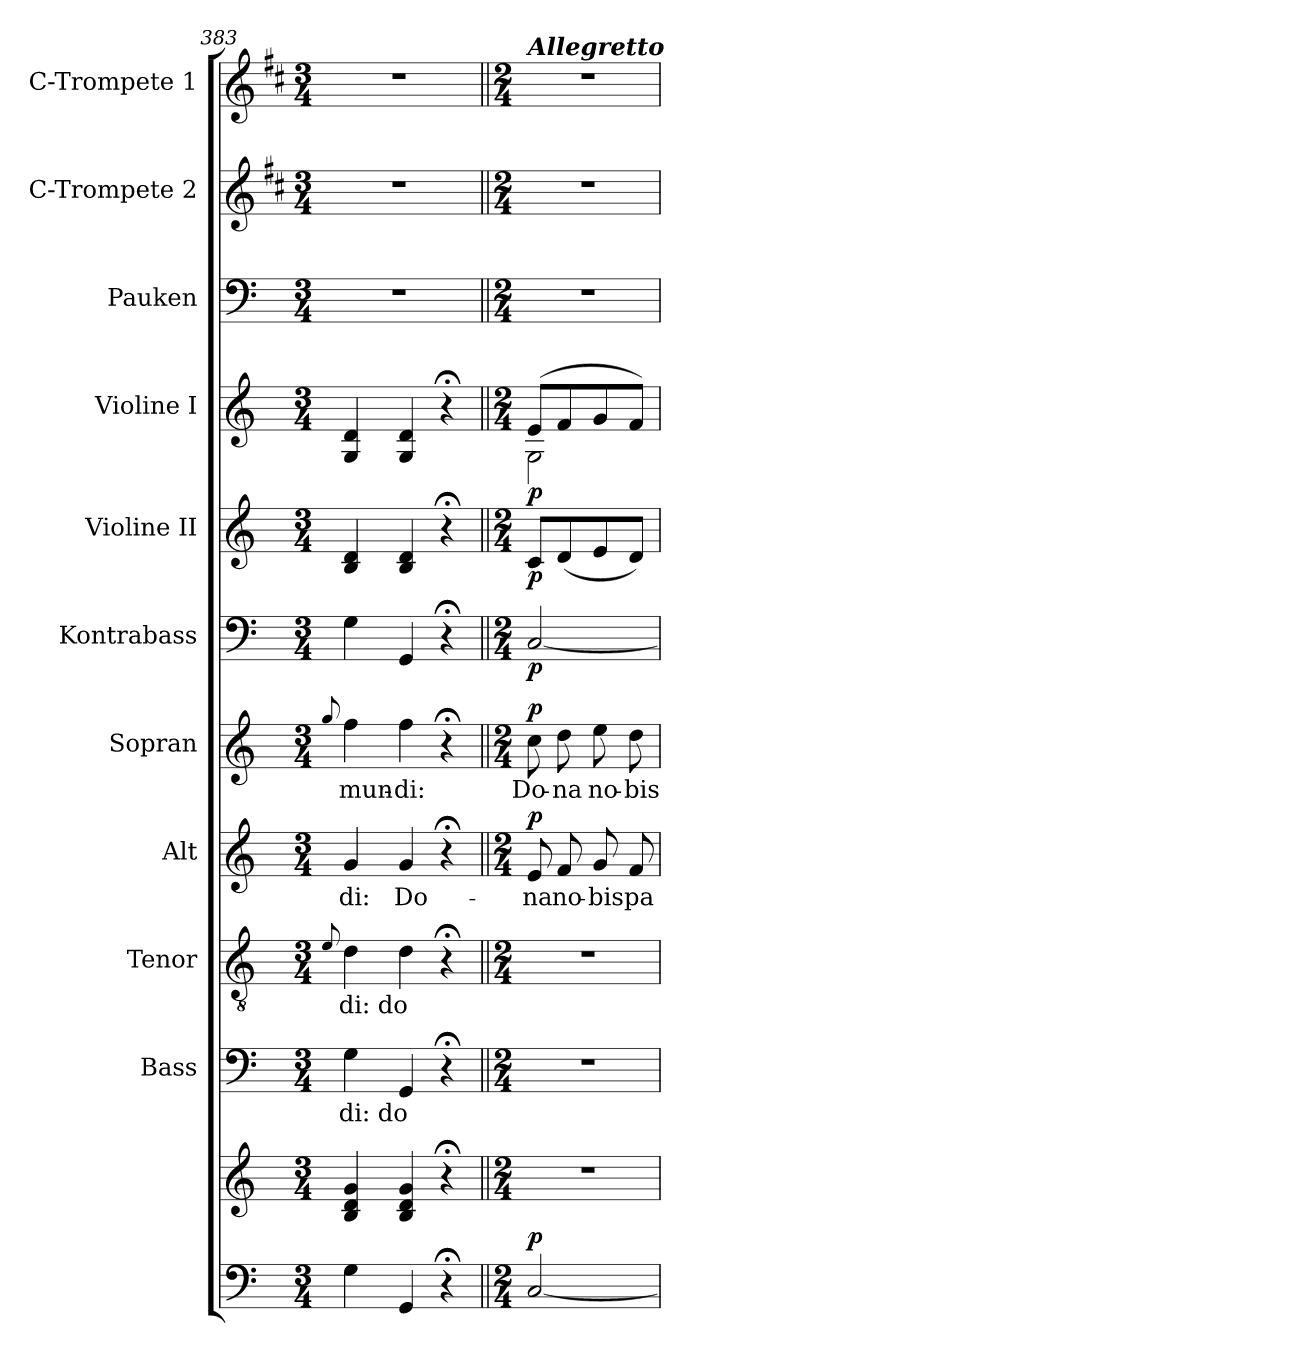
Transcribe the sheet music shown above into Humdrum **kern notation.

**kern	**kern	**dynam	**kern	**text	**kern	**text	**kern	**text	**dynam	**kern	**text	**dynam	**kern	**dynam	**kern	**dynam	**kern	**dynam	**kern	**kern	**kern
*part11	*part11	*part11	*part10	*part10	*part9	*part9	*part8	*part8	*part8	*part7	*part7	*part7	*part6	*part6	*part5	*part5	*part4	*part4	*part3	*part2	*part1
*staff12	*staff11	*staff11/12	*staff10	*staff10	*staff9	*staff9	*staff8	*staff8	*staff8	*staff7	*staff7	*staff7	*staff6	*staff6	*staff5	*staff5	*staff4	*staff4	*staff3	*staff2	*staff1
*	*	*	*I"Bass	*	*I"Tenor	*	*I"Alt	*	*	*I"Sopran	*	*	*I"Kontrabass	*	*I"Violine II	*	*I"Violine I	*	*I"Pauken	*I"C-Trompete 2	*I"C-Trompete 1
*	*	*	*I'B.	*	*I'T.	*	*I'A.	*	*	*I'S.	*	*	*I'Kb.	*	*I'Vl. II	*	*I'Vl. I	*	*I'Pk.	*I'C Trp. 2	*I'C Trp. 1
*clefF4	*clefG2	*	*clefF4	*	*clefGv2	*	*clefG2	*	*	*clefG2	*	*	*clefF4	*	*clefG2	*	*clefG2	*	*clefF4	*clefG2	*clefG2
*	*	*	*	*	*	*	*	*	*	*	*	*	*ITrd7c12	*	*	*	*	*	*	*ITrd1c2	*ITrd1c2
*k[]	*k[]	*	*k[]	*	*k[]	*	*k[]	*	*	*k[]	*	*	*k[]	*	*k[]	*	*k[]	*	*k[]	*k[]	*k[]
*C:	*C:	*	*C:	*	*C:	*	*C:	*	*	*C:	*	*	*C:	*	*C:	*	*C:	*	*C:	*C:	*C:
*M3/4	*M3/4	*	*M3/4	*	*M3/4	*	*M3/4	*	*	*M3/4	*	*	*M3/4	*	*M3/4	*	*M3/4	*	*M3/4	*M3/4	*M3/4
=383	=383	=383	=383	=383	=383	=383	=383	=383	=383	=383	=383	=383	=383	=383	=383	=383	=383	=383	=383	=383	=383
.	.	.	.	.	8qqe/	.	.	.	.	8qqgg/	.	.	.	.	.	.	.	.	.	.	.
!	!	!	!	!LO:LY:b	!	!LO:LY:b	!	!LO:LY:b	!	!	!LO:LY:b	!	!	!	!	!	!	!	!	!	!
4G\	4B/ 4d/ 4g/	.	4G\	-di:	4d\	-di:	4g/	-di:	.	4ff\	mun-	.	4GG\	.	4B/ 4d/	.	4G/ 4d/	.	2.r	2.r	2.r
!	!	!	!	!LO:LY:b	!	!LO:LY:b	!	!LO:LY:b	!	!	!LO:LY:b	!	!	!	!	!	!	!	!	!	!
4GG/	4B/ 4d/ 4g/	.	4GG/	do-	4d\	do-	4g/	Do-	.	4ff\	-di:	.	4GGG/	.	4B/ 4d/	.	4G/ 4d/	.	.	.	.
4r;<	4r;<	.	4r;<	.	4r;<	.	4r;<	.	.	4r;<	.	.	4r;<	.	4r;<	.	4r;<	.	.	.	.
!!LO:PB:g=z
=384||	=384||	=384||	=384||	=384||	=384||	=384||	=384||	=384||	=384||	=384||	=384||	=384||	=384||	=384||	=384||	=384||	=384||	=384||	=384||	=384||	=384||
*M2/4	*M2/4	*	*M2/4	*	*M2/4	*	*M2/4	*	*	*M2/4	*	*	*M2/4	*	*M2/4	*	*M2/4	*	*M2/4	*M2/4	*M2/4
!	!	!	!	!	!	!	!	!	!	!	!	!	!	!	!	!	!	!	!	!	!LO:TX:a:Bi:t=Allegretto
!	!	!LO:DY:a=2	!	!	!	!	!	!LO:LY:b	!LO:DY:a	!	!LO:LY:b	!LO:DY:a	!	!LO:DY:b	!	!LO:DY:b	!	!LO:DY:b	!	!	!
*	*	*	*	*	*	*	*	*	*	*	*	*	*	*	*	*	*^	*	*	*	*
[2C/	2r	p	2r	.	2r	.	8e/	-na	p	8cc\	Do-	p	[2CC/	p	8c/L	p	(>8e/L	2G\	p	2r	2r	2r
!	!	!	!	!	!	!	!	!LO:LY:b	!	!	!LO:LY:b	!	!	!	!	!	!	!	!	!	!	!
.	.	.	.	.	.	.	8f/	no-	.	8dd\	-na	.	.	.	(<8d/	.	8f/	.	.	.	.	.
!	!	!	!	!	!	!	!	!LO:LY:b	!	!	!LO:LY:b	!	!	!	!	!	!	!	!	!	!	!
.	.	.	.	.	.	.	8g/	-bis	.	8ee\	no-	.	.	.	8e/	.	8g/	.	.	.	.	.
!	!	!	!	!	!	!	!	!LO:LY:b	!	!	!LO:LY:b	!	!	!	!	!	!	!	!	!	!	!
.	.	.	.	.	.	.	8f/	pa-	.	8dd\	-bis	.	.	.	8d/J)	.	8f/J)	.	.	.	.	.
*	*	*	*	*	*	*	*	*	*	*	*	*	*	*	*	*	*v	*v	*	*	*	*
=	=	=	=	=	=	=	=	=	=	=	=	=	=	=	=	=	=	=	=	=	=
*-	*-	*-	*-	*-	*-	*-	*-	*-	*-	*-	*-	*-	*-	*-	*-	*-	*-	*-	*-	*-	*-
